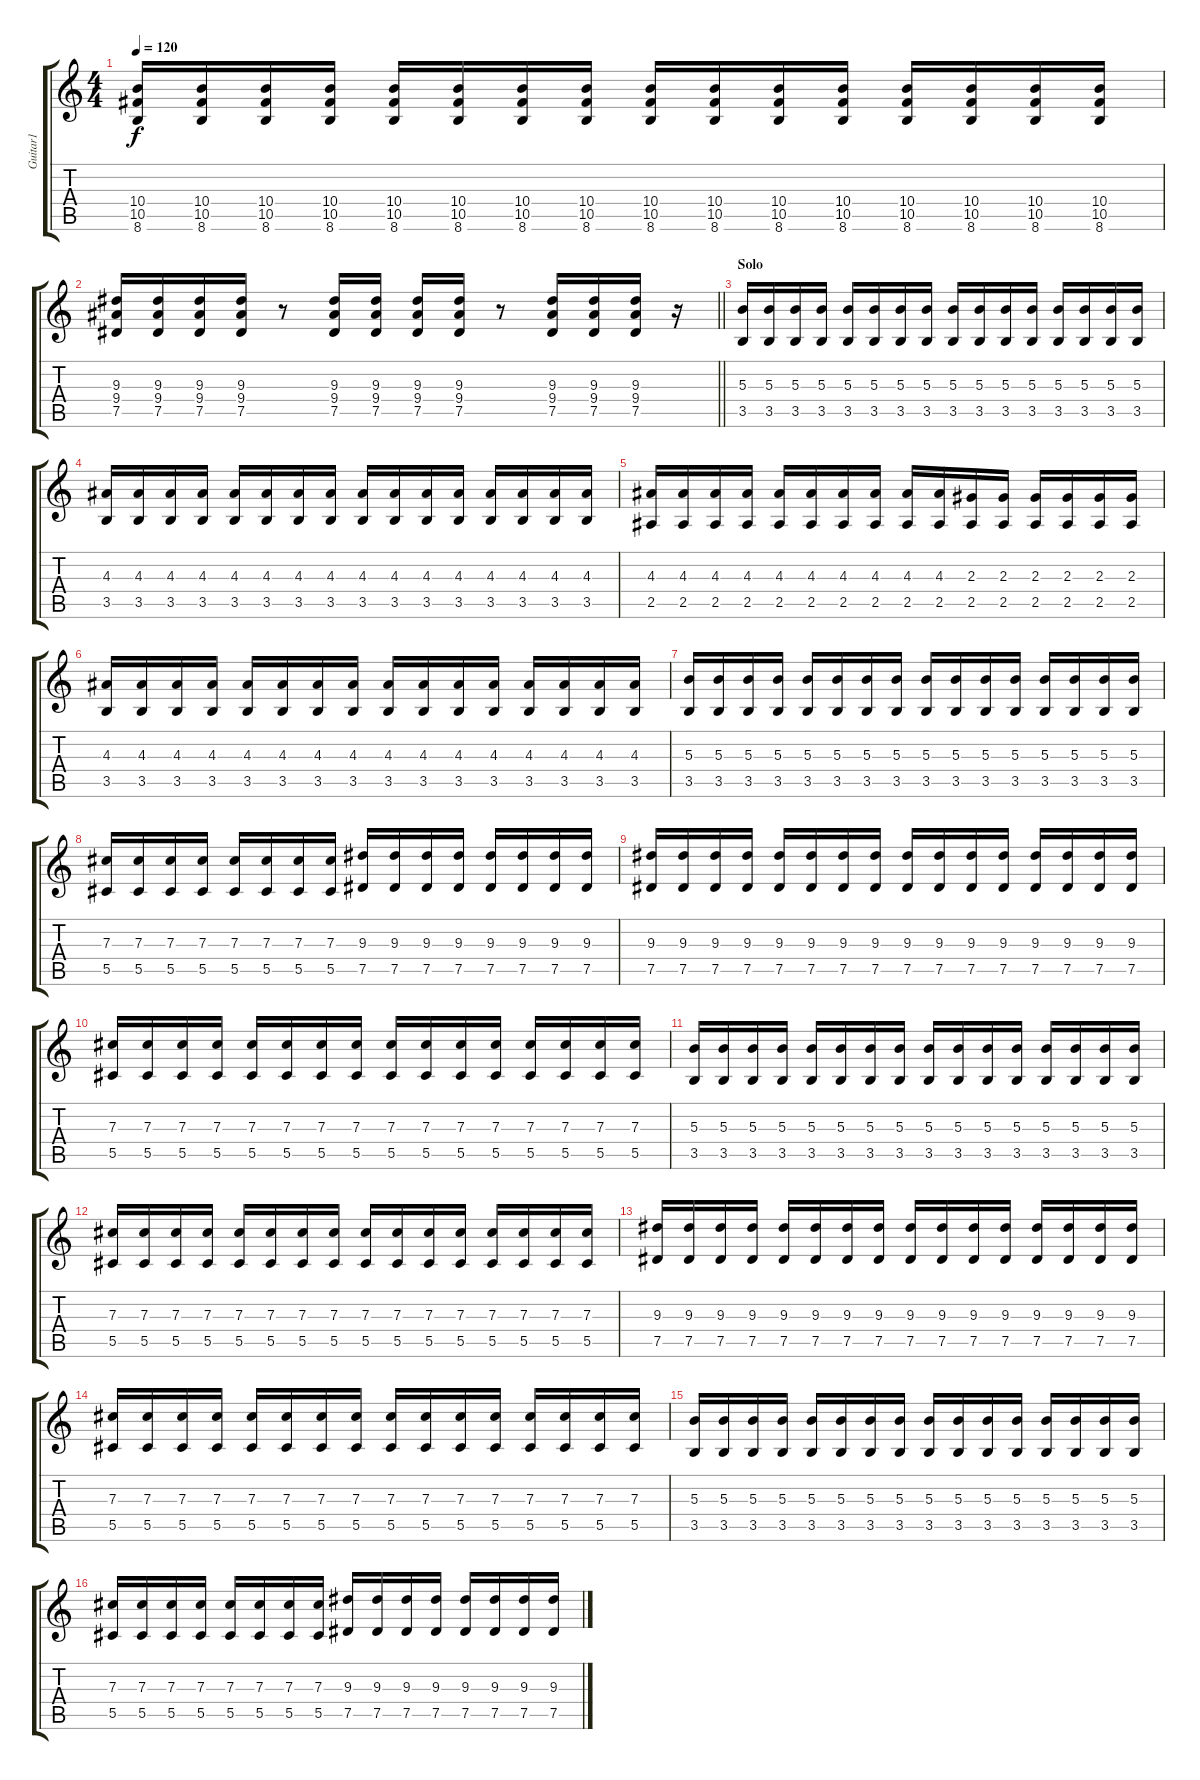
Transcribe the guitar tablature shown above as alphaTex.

\track ("Guitar1" "Guitar1") {instrument overdrivenguitar}
\staff {score tabs}
\tuning (Eb4 Bb3 Gb3 Db3 Ab2 Eb2) {hide}
\ts (4 4)
\tempo 120
\clef g2
\ks c
(10.4 10.5 8.6).16{dy f} (10.4 10.5 8.6).16 (10.4 10.5 8.6).16 (10.4 10.5 8.6).16 (10.4 10.5 8.6).16 (10.4 10.5 8.6).16 (10.4 10.5 8.6).16 (10.4 10.5 8.6).16 (10.4 10.5 8.6).16 (10.4 10.5 8.6).16 (10.4 10.5 8.6).16 (10.4 10.5 8.6).16 (10.4 10.5 8.6).16 (10.4 10.5 8.6).16 (10.4 10.5 8.6).16 (10.4 10.5 8.6).16 |
\barLineRight lightlight
(9.3 9.4 7.5).16 (9.3 9.4 7.5).16 (9.3 9.4 7.5).16 (9.3 9.4 7.5).16 r.8 (9.3 9.4 7.5).16 (9.3 9.4 7.5).16 (9.3 9.4 7.5).16 (9.3 9.4 7.5).16 r.8 (9.3 9.4 7.5).16 (9.3 9.4 7.5).16 (9.3 9.4 7.5).16 r.16 |
\section ("" "Solo")
(5.3 3.5).16 (5.3 3.5).16 (5.3 3.5).16 (5.3 3.5).16 (5.3 3.5).16 (5.3 3.5).16 (5.3 3.5).16 (5.3 3.5).16 (5.3 3.5).16 (5.3 3.5).16 (5.3 3.5).16 (5.3 3.5).16 (5.3 3.5).16 (5.3 3.5).16 (5.3 3.5).16 (5.3 3.5).16 |
(4.3 3.5).16 (4.3 3.5).16 (4.3 3.5).16 (4.3 3.5).16 (4.3 3.5).16 (4.3 3.5).16 (4.3 3.5).16 (4.3 3.5).16 (4.3 3.5).16 (4.3 3.5).16 (4.3 3.5).16 (4.3 3.5).16 (4.3 3.5).16 (4.3 3.5).16 (4.3 3.5).16 (4.3 3.5).16 |
(4.3 2.5).16 (4.3 2.5).16 (4.3 2.5).16 (4.3 2.5).16 (4.3 2.5).16 (4.3 2.5).16 (4.3 2.5).16 (4.3 2.5).16 (4.3 2.5).16 (4.3 2.5).16 (2.3 2.5).16 (2.3 2.5).16 (2.3 2.5).16 (2.3 2.5).16 (2.3 2.5).16 (2.3 2.5).16 |
(4.3 3.5).16 (4.3 3.5).16 (4.3 3.5).16 (4.3 3.5).16 (4.3 3.5).16 (4.3 3.5).16 (4.3 3.5).16 (4.3 3.5).16 (4.3 3.5).16 (4.3 3.5).16 (4.3 3.5).16 (4.3 3.5).16 (4.3 3.5).16 (4.3 3.5).16 (4.3 3.5).16 (4.3 3.5).16 |
(5.3 3.5).16 (5.3 3.5).16 (5.3 3.5).16 (5.3 3.5).16 (5.3 3.5).16 (5.3 3.5).16 (5.3 3.5).16 (5.3 3.5).16 (5.3 3.5).16 (5.3 3.5).16 (5.3 3.5).16 (5.3 3.5).16 (5.3 3.5).16 (5.3 3.5).16 (5.3 3.5).16 (5.3 3.5).16 |
(7.3 5.5).16 (7.3 5.5).16 (7.3 5.5).16 (7.3 5.5).16 (7.3 5.5).16 (7.3 5.5).16 (7.3 5.5).16 (7.3 5.5).16 (9.3 7.5).16 (9.3 7.5).16 (9.3 7.5).16 (9.3 7.5).16 (9.3 7.5).16 (9.3 7.5).16 (9.3 7.5).16 (9.3 7.5).16 |
(9.3 7.5).16 (9.3 7.5).16 (9.3 7.5).16 (9.3 7.5).16 (9.3 7.5).16 (9.3 7.5).16 (9.3 7.5).16 (9.3 7.5).16 (9.3 7.5).16 (9.3 7.5).16 (9.3 7.5).16 (9.3 7.5).16 (9.3 7.5).16 (9.3 7.5).16 (9.3 7.5).16 (9.3 7.5).16 |
(7.3 5.5).16 (7.3 5.5).16 (7.3 5.5).16 (7.3 5.5).16 (7.3 5.5).16 (7.3 5.5).16 (7.3 5.5).16 (7.3 5.5).16 (7.3 5.5).16 (7.3 5.5).16 (7.3 5.5).16 (7.3 5.5).16 (7.3 5.5).16 (7.3 5.5).16 (7.3 5.5).16 (7.3 5.5).16 |
(5.3 3.5).16 (5.3 3.5).16 (5.3 3.5).16 (5.3 3.5).16 (5.3 3.5).16 (5.3 3.5).16 (5.3 3.5).16 (5.3 3.5).16 (5.3 3.5).16 (5.3 3.5).16 (5.3 3.5).16 (5.3 3.5).16 (5.3 3.5).16 (5.3 3.5).16 (5.3 3.5).16 (5.3 3.5).16 |
(7.3 5.5).16 (7.3 5.5).16 (7.3 5.5).16 (7.3 5.5).16 (7.3 5.5).16 (7.3 5.5).16 (7.3 5.5).16 (7.3 5.5).16 (7.3 5.5).16 (7.3 5.5).16 (7.3 5.5).16 (7.3 5.5).16 (7.3 5.5).16 (7.3 5.5).16 (7.3 5.5).16 (7.3 5.5).16 |
(9.3 7.5).16 (9.3 7.5).16 (9.3 7.5).16 (9.3 7.5).16 (9.3 7.5).16 (9.3 7.5).16 (9.3 7.5).16 (9.3 7.5).16 (9.3 7.5).16 (9.3 7.5).16 (9.3 7.5).16 (9.3 7.5).16 (9.3 7.5).16 (9.3 7.5).16 (9.3 7.5).16 (9.3 7.5).16 |
(7.3 5.5).16 (7.3 5.5).16 (7.3 5.5).16 (7.3 5.5).16 (7.3 5.5).16 (7.3 5.5).16 (7.3 5.5).16 (7.3 5.5).16 (7.3 5.5).16 (7.3 5.5).16 (7.3 5.5).16 (7.3 5.5).16 (7.3 5.5).16 (7.3 5.5).16 (7.3 5.5).16 (7.3 5.5).16 |
(5.3 3.5).16 (5.3 3.5).16 (5.3 3.5).16 (5.3 3.5).16 (5.3 3.5).16 (5.3 3.5).16 (5.3 3.5).16 (5.3 3.5).16 (5.3 3.5).16 (5.3 3.5).16 (5.3 3.5).16 (5.3 3.5).16 (5.3 3.5).16 (5.3 3.5).16 (5.3 3.5).16 (5.3 3.5).16 |
(7.3 5.5).16 (7.3 5.5).16 (7.3 5.5).16 (7.3 5.5).16 (7.3 5.5).16 (7.3 5.5).16 (7.3 5.5).16 (7.3 5.5).16 (9.3 7.5).16 (9.3 7.5).16 (9.3 7.5).16 (9.3 7.5).16 (9.3 7.5).16 (9.3 7.5).16 (9.3 7.5).16 (9.3 7.5).16
